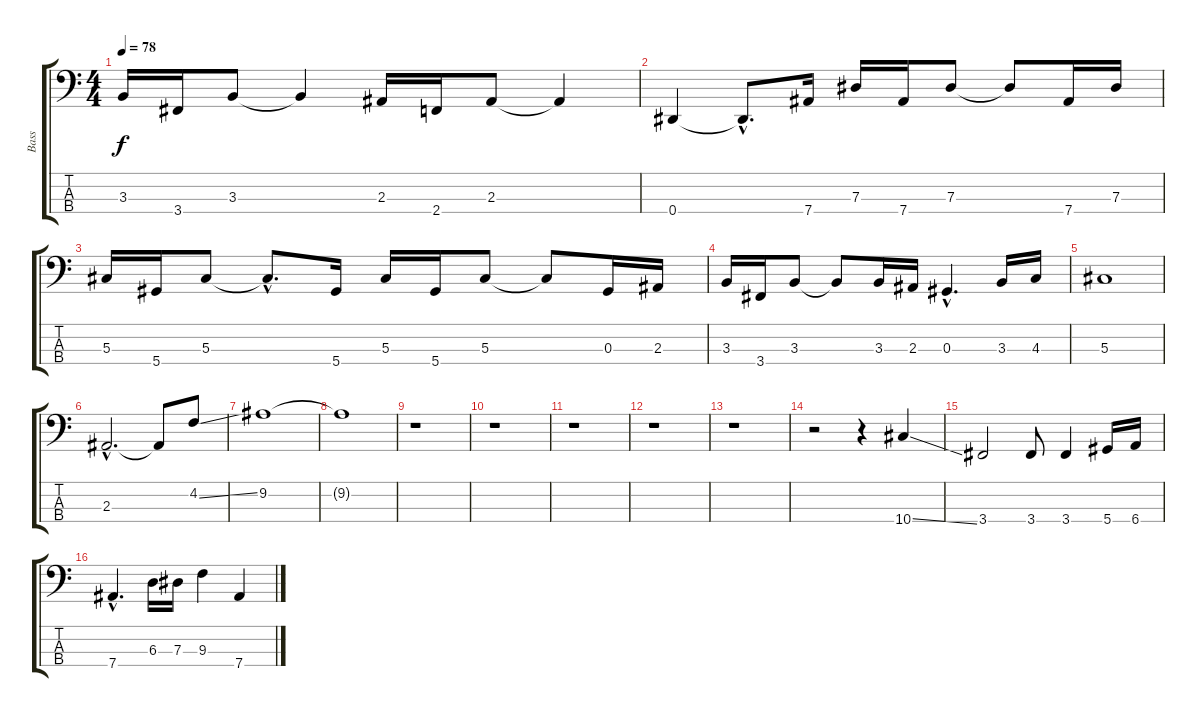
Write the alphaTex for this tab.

\track ("Bass" "Bass") {instrument electricbasspick}
\staff {score tabs}
\tuning (Gb2 Db2 Ab1 Eb1) {hide}
\ts (4 4)
\tempo 78
\clef f4
\ks c
3.3.16{dy f} 3.4.16 3.3.8 3.3{t}.4 2.3.16 2.4.16 2.3.8 2.3{t}.4 |
0.4.4 0.4{hac t}.8{d} 7.4.16 7.3.16 7.4.16 7.3.8 7.3{t}.8 7.4.16 7.3.16 |
5.3.16 5.4.16 5.3.8 5.3{hac t}.8{d} 5.4.16 5.3.16 5.4.16 5.3.8 5.3{t}.8 0.3.16 2.3.16 |
3.3.16 3.4.16 3.3.8 3.3{t}.8 3.3.16 2.3.16 0.3{hac}.4{d} 3.3.16 4.3.16 |
5.3.1 |
2.3{hac}.2{d} 2.3{t}.8 4.2{ss}.8 |
9.2.1 |
9.2{t}.1 |
r.1 |
r.1 |
r.1 |
r.1 |
r.1 |
r.2 r.4 10.4{ss}.4 |
3.4.2 3.4.8 3.4.4 5.4.16 6.4.16 |
7.4{hac}.4{d} 6.3.16 7.3.16 9.3.4 7.4.4
